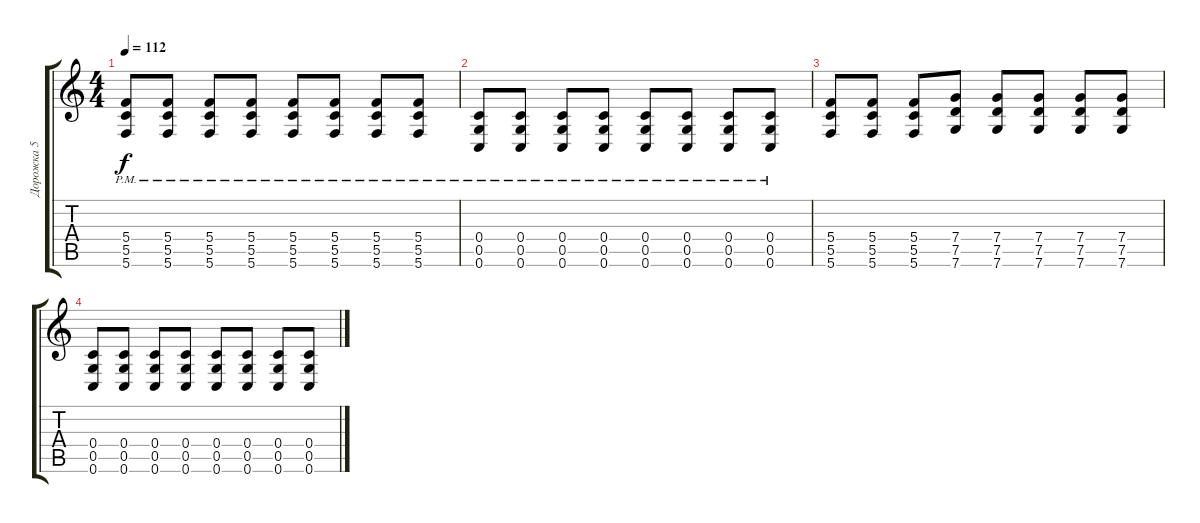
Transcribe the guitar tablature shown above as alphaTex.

\track ("Дорожка 5" "Дорожка 5") {instrument distortionguitar}
\staff {score tabs}
\tuning (D4 A3 F3 C3 G2 C2) {hide}
\ts (4 4)
\tempo 112
\clef g2
\ks c
(5.4{pm} 5.5{pm} 5.6{pm}).8{dy f} (5.4{pm} 5.5{pm} 5.6{pm}).8 (5.4{pm} 5.5{pm} 5.6{pm}).8 (5.4{pm} 5.5{pm} 5.6{pm}).8 (5.4{pm} 5.5{pm} 5.6{pm}).8 (5.4{pm} 5.5{pm} 5.6{pm}).8 (5.4{pm} 5.5{pm} 5.6{pm}).8 (5.4{pm} 5.5{pm} 5.6{pm}).8 |
(0.4{pm} 0.5{pm} 0.6{pm}).8 (0.4{pm} 0.5{pm} 0.6{pm}).8 (0.4{pm} 0.5{pm} 0.6{pm}).8 (0.4{pm} 0.5{pm} 0.6{pm}).8 (0.4{pm} 0.5{pm} 0.6{pm}).8 (0.4{pm} 0.5{pm} 0.6{pm}).8 (0.4{pm} 0.5{pm} 0.6{pm}).8 (0.4{pm} 0.5{pm} 0.6{pm}).8 |
(5.4 5.5 5.6).8 (5.4 5.5 5.6).8 (5.4 5.5 5.6).8 (7.4 7.5 7.6).8 (7.4 7.5 7.6).8 (7.4 7.5 7.6).8 (7.4 7.5 7.6).8 (7.4 7.5 7.6).8 |
(0.4 0.5 0.6).8 (0.4 0.5 0.6).8 (0.4 0.5 0.6).8 (0.4 0.5 0.6).8 (0.4 0.5 0.6).8 (0.4 0.5 0.6).8 (0.4 0.5 0.6).8 (0.4 0.5 0.6).8
